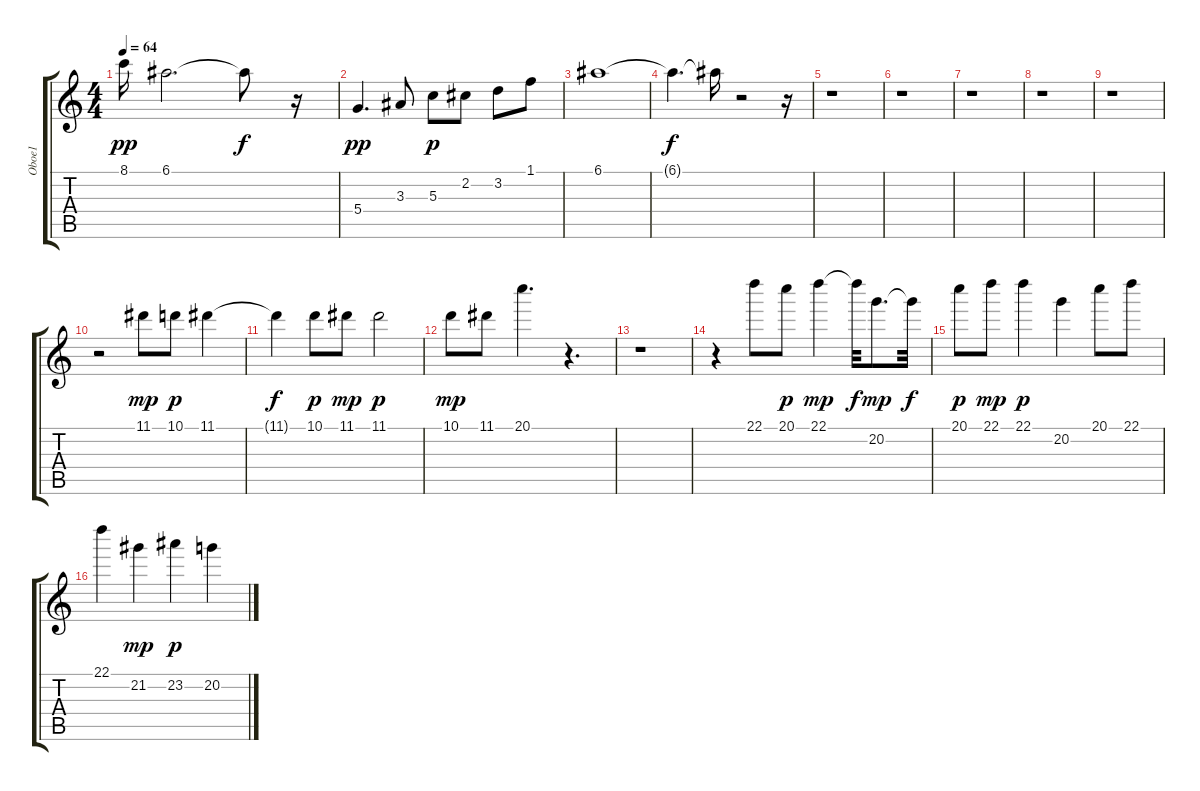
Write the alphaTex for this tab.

\track ("Oboe1" "Oboe1") {instrument distortionguitar}
\staff {score tabs}
\tuning (E4 B3 G3 D3 A2 E2) {hide}
\ts (4 4)
\tempo 64
\clef g2
\ks c
8.1.16{dy pp} 6.1.2{d} 6.1{t}.8{dy f} r.16 |
5.4.4{d dy pp} 3.3.8 5.3.8{dy p} 2.2.8 3.2.8 1.1.8 |
6.1.1 |
6.1{t}.4{d dy f} 6.1{t}.16 r.2 r.16 |
r.1 |
r.1 |
r.1 |
r.1 |
r.1 |
r.2 11.1.8{dy mp} 10.1.8{dy p} 11.1.4 |
11.1{t}.4{dy f} 10.1.8{dy p} 11.1.8{dy mp} 11.1.2{dy p} |
10.1.8{dy mp} 11.1.8 20.1.4{d} r.4{d} |
r.1 |
r.4 22.1.8 20.1.8{dy p} 22.1.4{dy mp} 22.1{t}.32{dy f} 20.2.8{d dy mp} 20.2{t}.32{dy f} |
20.1.8{dy p} 22.1.8{dy mp} 22.1.4{dy p} 20.2.4 20.1.8 22.1.8 |
22.1.4 21.2.4{dy mp} 23.2.4{dy p} 20.2.4
